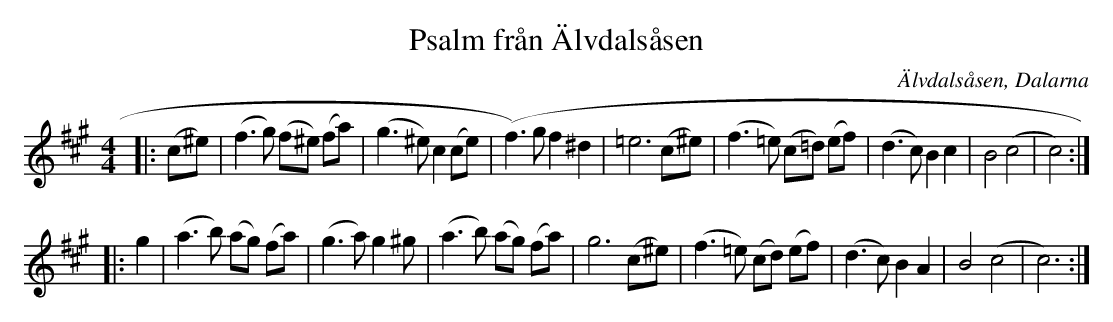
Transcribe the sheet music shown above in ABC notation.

X:1
T:Psalm från Älvdalsåsen
O:Älvdalsåsen, Dalarna
M:4/4
L:1/8
K:A
|:(c^e) | (f3 g) (f^e) (fa) | (g3 ^e) c2 (ce) | (f3) g f2 ^d2 | =e6 (c^e) | (f3=e) (c=d) (ef) | (d3c) B2 c2 | B4(c4 | c4) :|]
|: g2 | (a3b) (ag) (fa) | (g3a) g2 ^g | (a3 b) (ag) (fa) | g6 (c^e) | (f3 =e) (cd) (ef) | (d3 c) B2 A2 | B4 (c4| c6) :|]
